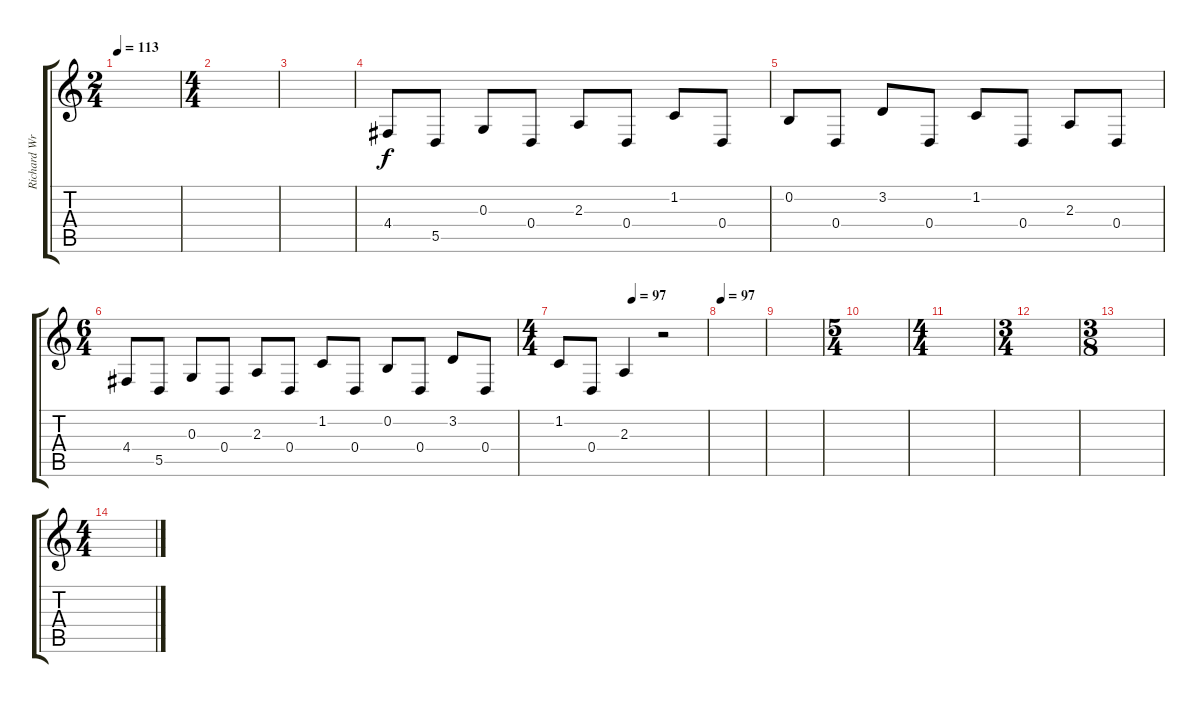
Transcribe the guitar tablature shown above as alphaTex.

\track ("Richard Wright- Piano" "Richard Wr") {instrument honkytonkpiano}
\staff {score tabs}
\tuning (E4 B3 G3 D3 A2 E2) {hide}
\ts (2 4)
\tempo 113
\clef g2
\ks c
|
\ts (4 4)
|
|
4.4.8 5.5.8 0.3.8 0.4.8 2.3.8 0.4.8 1.2.8 0.4.8 |
0.2.8 0.4.8 3.2.8 0.4.8 1.2.8 0.4.8 2.3.8 0.4.8 |
\ts (6 4)
4.4.8 5.5.8 0.3.8 0.4.8 2.3.8 0.4.8 1.2.8 0.4.8 0.2.8 0.4.8 3.2.8 0.4.8 |
\ts (4 4)
\tempo (97 0.5)
1.2.8 0.4.8 2.3.4 r.2 |
\tempo 97
|
|
\ts (5 4)
|
\ts (4 4)
|
\ts (3 4)
|
\ts (3 8)
|
\ts (4 4)
